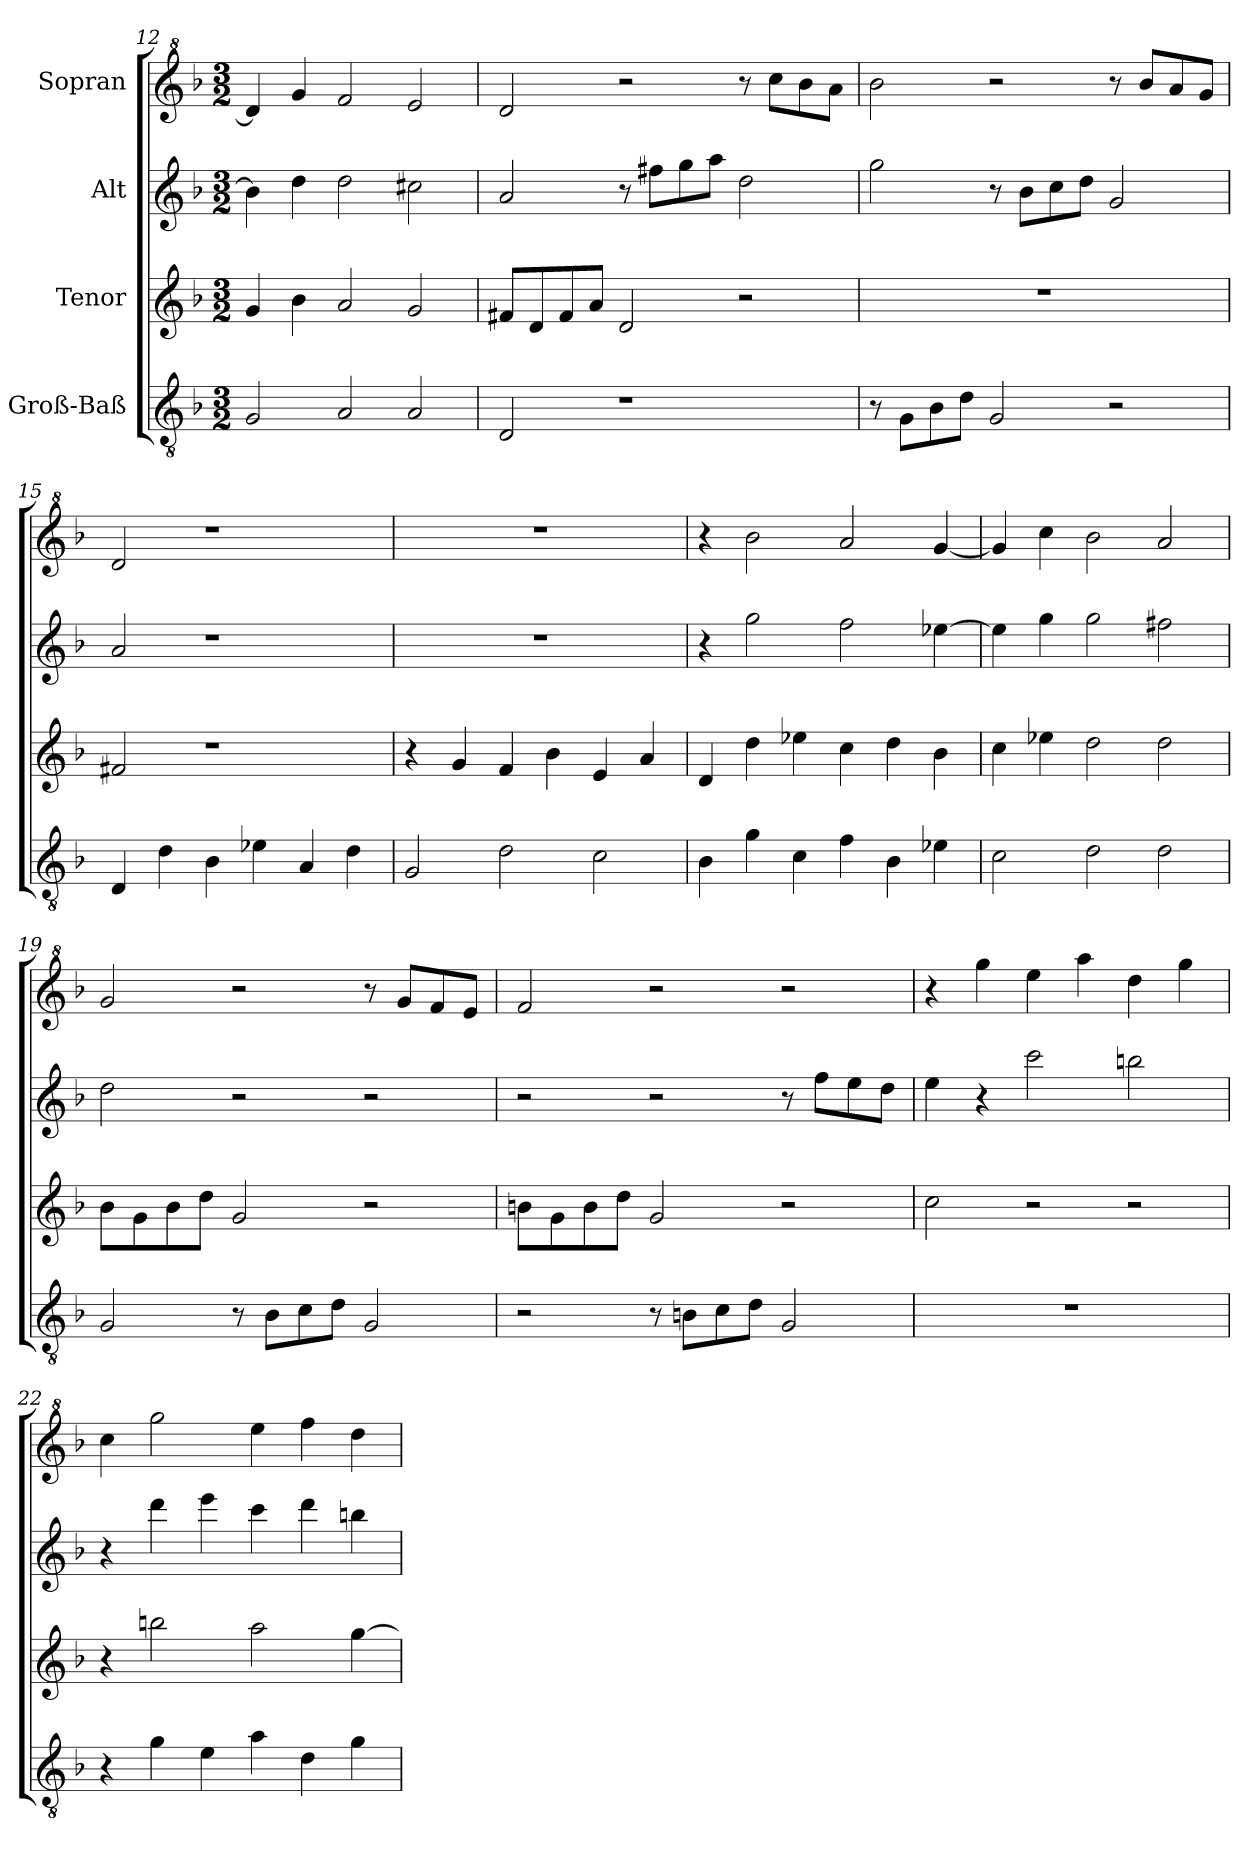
**kern	**kern	**kern	**kern
*part4	*part3	*part2	*part1
*staff4	*staff3	*staff2	*staff1
*I"Groß-Baß	*I"Tenor	*I"Alt	*I"Sopran
*clefGv2	*clefG2	*clefG2	*clefG^2
*k[b-]	*k[b-]	*k[b-]	*k[b-]
*M3/2	*M3/2	*M3/2	*M3/2
=12	=12	=12	=12
2G/	4g/	4b-\]	4dd/]
.	4b-\	4dd\	4gg/
2A/	2a/	2dd\	2ff/
2A/	2g/	2cc#X\	2ee/
=13	=13	=13	=13
2D/	8f#X/L	2a/	2dd/
.	8d/	.	.
.	8f#/	.	.
.	8a/J	.	.
1r	2d/	8r	2r
.	.	8ff#X\L	.
.	.	8gg\	.
.	.	8aa\J	.
.	2r	2dd\	8r
.	.	.	8ccc\L
.	.	.	8bb-\
.	.	.	8aa\J
=14	=14	=14	=14
8r	1.r	2gg\	2bb-\
8G\L	.	.	.
8B-\	.	.	.
8d\J	.	.	.
2G/	.	8r	2r
.	.	8b-\L	.
.	.	8cc\	.
.	.	8dd\J	.
2r	.	2g/	8r
.	.	.	8bb-/L
.	.	.	8aa/
.	.	.	8gg/J
=15	=15	=15	=15
4D/	2f#X/	2a/	2dd/
4d\	.	.	.
4B-\	1r	1r	1r
4e-X\	.	.	.
4A/	.	.	.
4d\	.	.	.
!!LO:PB:g=z
=16	=16	=16	=16
2G/	4r	1.r	1.r
.	4g/	.	.
2d\	4f/	.	.
.	4b-\	.	.
2c\	4e/	.	.
.	4a/	.	.
=17	=17	=17	=17
4B-\	4d/	4r	4r
4g\	4dd\	2gg\	2bb-\
4c\	4ee-X\	.	.
4f\	4cc\	2ff\	2aa/
4B-\	4dd\	.	.
4e-X\	4b-\	[4ee-X\	[4gg/
=18	=18	=18	=18
2c\	4cc\	4ee-\]	4gg/]
.	4ee-X\	4gg\	4ccc\
2d\	2dd\	2gg\	2bb-\
2d\	2dd\	2ff#X\	2aa/
=19	=19	=19	=19
2G/	8b-\L	2dd\	2gg/
.	8g\	.	.
.	8b-\	.	.
.	8dd\J	.	.
8r	2g/	2r	2r
8B-\L	.	.	.
8c\	.	.	.
8d\J	.	.	.
2G/	2r	2r	8r
.	.	.	8gg/L
.	.	.	8ff/
.	.	.	8ee/J
=20	=20	=20	=20
2r	8bn\L	2r	2ff/
.	8g\	.	.
.	8b\	.	.
.	8dd\J	.	.
8r	2g/	2r	2r
8Bn\L	.	.	.
8c\	.	.	.
8d\J	.	.	.
2G/	2r	8r	2r
.	.	8ff\L	.
.	.	8ee\	.
.	.	8dd\J	.
!!LO:LB:g=z
=21	=21	=21	=21
1.r	2cc\	4ee\	4r
.	.	4r	4ggg\
.	2r	2ccc\	4eee\
.	.	.	4aaa\
.	2r	2bbn\	4ddd\
.	.	.	4ggg\
=22	=22	=22	=22
4r	4r	4r	4ccc\
4g\	2bbn\	4ddd\	2ggg\
4e\	.	4eee\	.
4a\	2aa\	4ccc\	4eee\
4d\	.	4ddd\	4fff\
4g\	[4gg\	4bbn\	4ddd\
=	=	=	=
*-	*-	*-	*-
